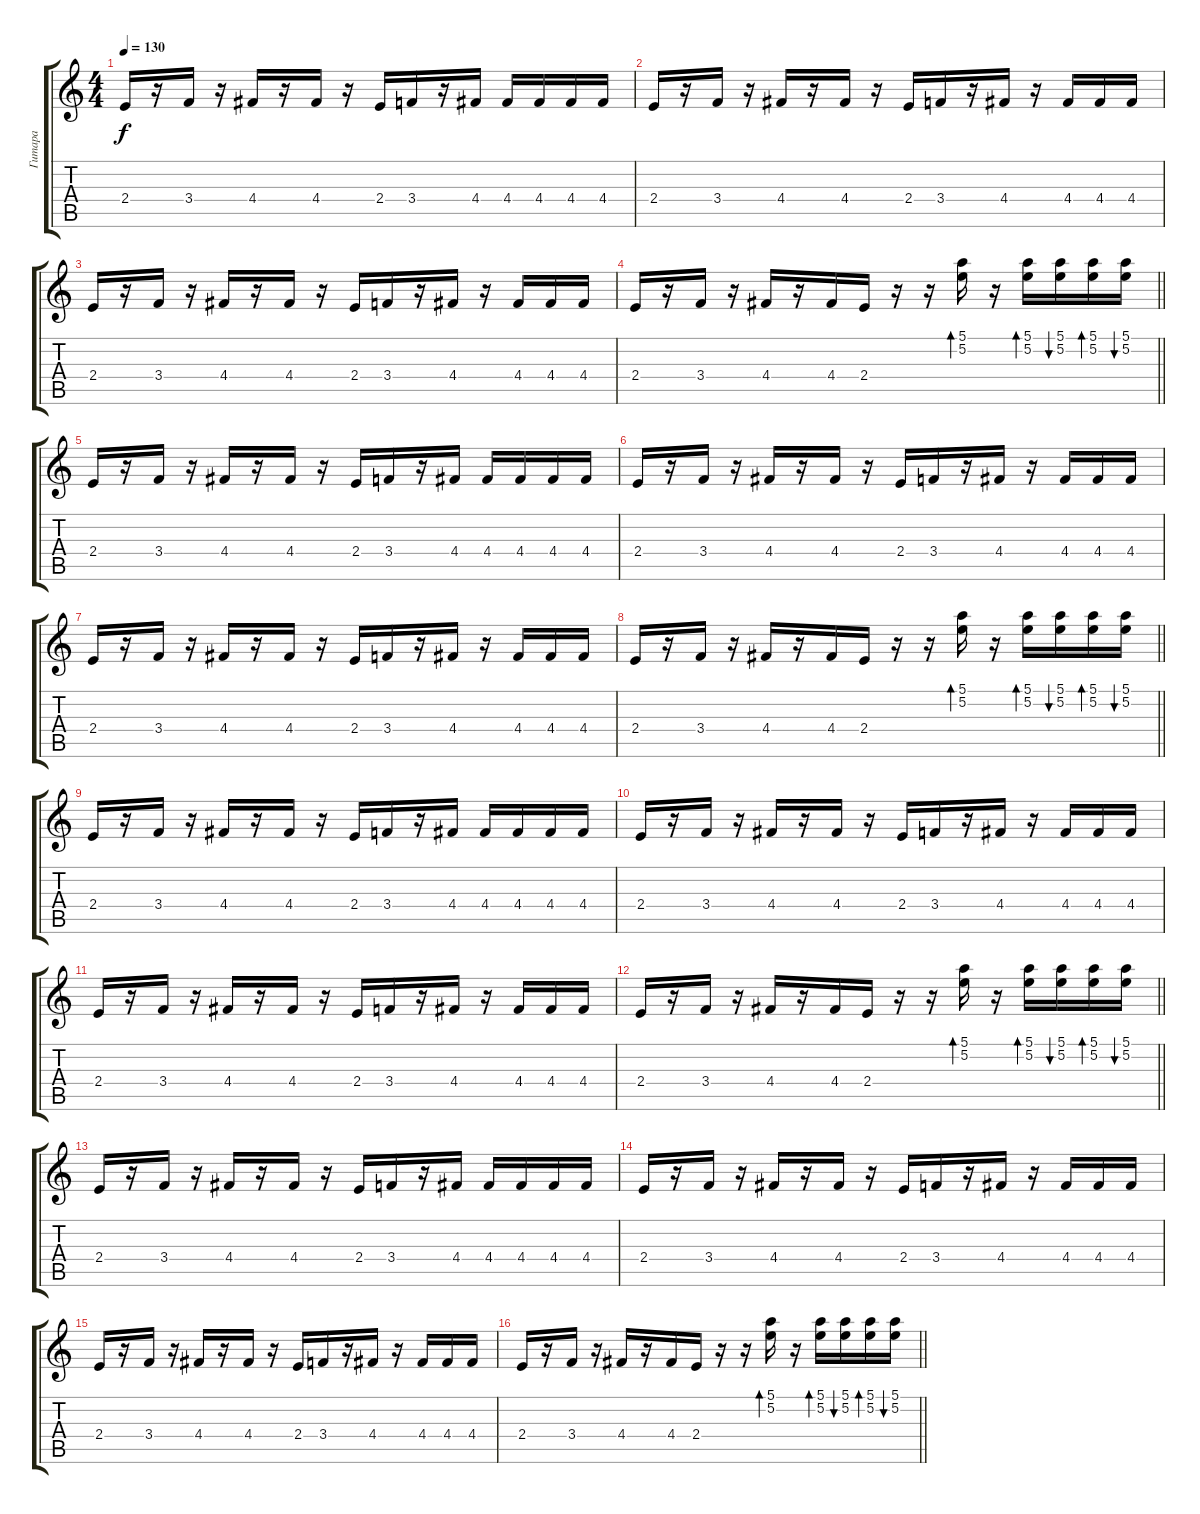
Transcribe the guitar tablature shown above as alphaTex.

\track ("Гитара" "Гитара") {instrument electricguitarmuted}
\staff {score tabs}
\tuning (E4 B3 G3 D3 A2 E2) {hide}
\ts (4 4)
\tempo 130
\clef g2
\ks c
2.4.16{dy f} r.16 3.4.16 r.16 4.4.16 r.16 4.4.16 r.16 2.4.16 3.4.16 r.16 4.4.16 4.4.16 4.4.16 4.4.16 4.4.16 |
2.4.16 r.16 3.4.16 r.16 4.4.16 r.16 4.4.16 r.16 2.4.16 3.4.16 r.16 4.4.16 r.16 4.4.16 4.4.16 4.4.16 |
2.4.16 r.16 3.4.16 r.16 4.4.16 r.16 4.4.16 r.16 2.4.16 3.4.16 r.16 4.4.16 r.16 4.4.16 4.4.16 4.4.16 |
\barLineRight lightlight
2.4.16 r.16 3.4.16 r.16 4.4.16 r.16 4.4.16 2.4.16 r.16 r.16 (5.1 5.2).16{bd 60} r.16 (5.1 5.2).16{bd 60} (5.1 5.2).16{bu 60} (5.1 5.2).16{bd 60} (5.1 5.2).16{bu 60} |
2.4.16 r.16 3.4.16 r.16 4.4.16 r.16 4.4.16 r.16 2.4.16 3.4.16 r.16 4.4.16 4.4.16 4.4.16 4.4.16 4.4.16 |
2.4.16 r.16 3.4.16 r.16 4.4.16 r.16 4.4.16 r.16 2.4.16 3.4.16 r.16 4.4.16 r.16 4.4.16 4.4.16 4.4.16 |
2.4.16 r.16 3.4.16 r.16 4.4.16 r.16 4.4.16 r.16 2.4.16 3.4.16 r.16 4.4.16 r.16 4.4.16 4.4.16 4.4.16 |
\barLineRight lightlight
2.4.16 r.16 3.4.16 r.16 4.4.16 r.16 4.4.16 2.4.16 r.16 r.16 (5.1 5.2).16{bd 60} r.16 (5.1 5.2).16{bd 60} (5.1 5.2).16{bu 60} (5.1 5.2).16{bd 60} (5.1 5.2).16{bu 60} |
2.4.16 r.16 3.4.16 r.16 4.4.16 r.16 4.4.16 r.16 2.4.16 3.4.16 r.16 4.4.16 4.4.16 4.4.16 4.4.16 4.4.16 |
2.4.16 r.16 3.4.16 r.16 4.4.16 r.16 4.4.16 r.16 2.4.16 3.4.16 r.16 4.4.16 r.16 4.4.16 4.4.16 4.4.16 |
2.4.16 r.16 3.4.16 r.16 4.4.16 r.16 4.4.16 r.16 2.4.16 3.4.16 r.16 4.4.16 r.16 4.4.16 4.4.16 4.4.16 |
\barLineRight lightlight
2.4.16 r.16 3.4.16 r.16 4.4.16 r.16 4.4.16 2.4.16 r.16 r.16 (5.1 5.2).16{bd 60} r.16 (5.1 5.2).16{bd 60} (5.1 5.2).16{bu 60} (5.1 5.2).16{bd 60} (5.1 5.2).16{bu 60} |
2.4.16 r.16 3.4.16 r.16 4.4.16 r.16 4.4.16 r.16 2.4.16 3.4.16 r.16 4.4.16 4.4.16 4.4.16 4.4.16 4.4.16 |
2.4.16 r.16 3.4.16 r.16 4.4.16 r.16 4.4.16 r.16 2.4.16 3.4.16 r.16 4.4.16 r.16 4.4.16 4.4.16 4.4.16 |
2.4.16 r.16 3.4.16 r.16 4.4.16 r.16 4.4.16 r.16 2.4.16 3.4.16 r.16 4.4.16 r.16 4.4.16 4.4.16 4.4.16 |
\barLineRight lightlight
2.4.16 r.16 3.4.16 r.16 4.4.16 r.16 4.4.16 2.4.16 r.16 r.16 (5.1 5.2).16{bd 60} r.16 (5.1 5.2).16{bd 60} (5.1 5.2).16{bu 60} (5.1 5.2).16{bd 60} (5.1 5.2).16{bu 60}
